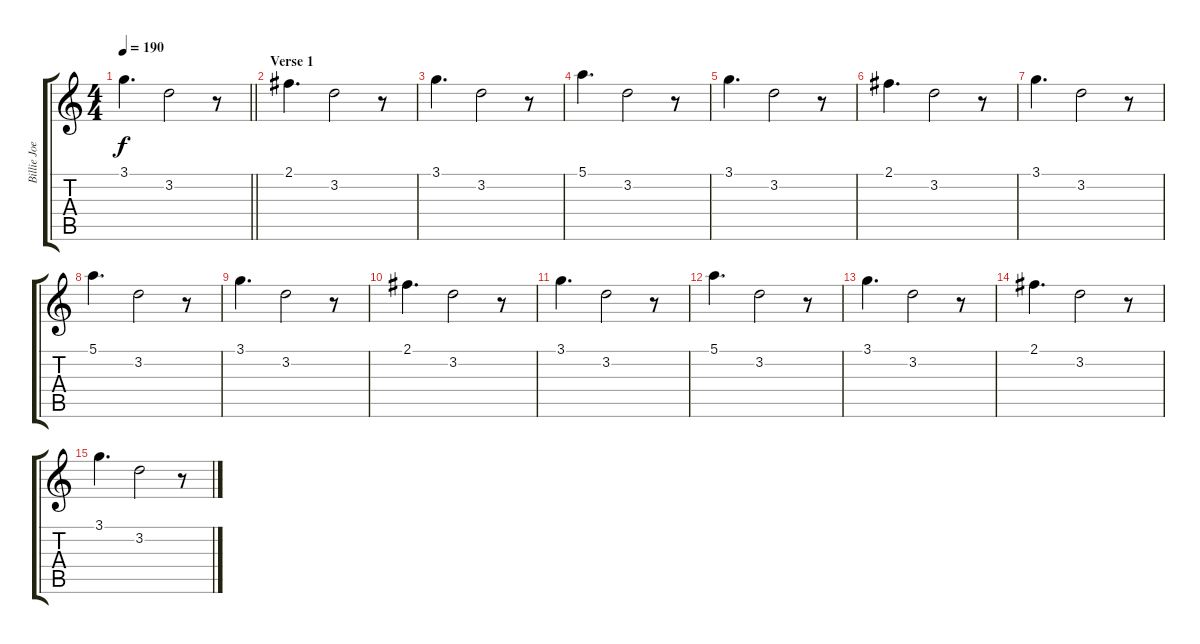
\track ("Billie Joe" "Billie Joe") {instrument overdrivenguitar}
\staff {score tabs}
\tuning (E4 B3 G3 D3 A2 E2) {hide}
\ts (4 4)
\tempo 190
\clef g2
\barLineRight lightlight
\ks c
3.1.4{d dy f} 3.2.2 r.8 |
\section ("" "Verse 1")
2.1.4{d} 3.2.2 r.8 |
3.1.4{d} 3.2.2 r.8 |
5.1.4{d} 3.2.2 r.8 |
3.1.4{d} 3.2.2 r.8 |
2.1.4{d} 3.2.2 r.8 |
3.1.4{d} 3.2.2 r.8 |
5.1.4{d} 3.2.2 r.8 |
3.1.4{d} 3.2.2 r.8 |
2.1.4{d} 3.2.2 r.8 |
3.1.4{d} 3.2.2 r.8 |
5.1.4{d} 3.2.2 r.8 |
3.1.4{d} 3.2.2 r.8 |
2.1.4{d} 3.2.2 r.8 |
3.1.4{d} 3.2.2 r.8
